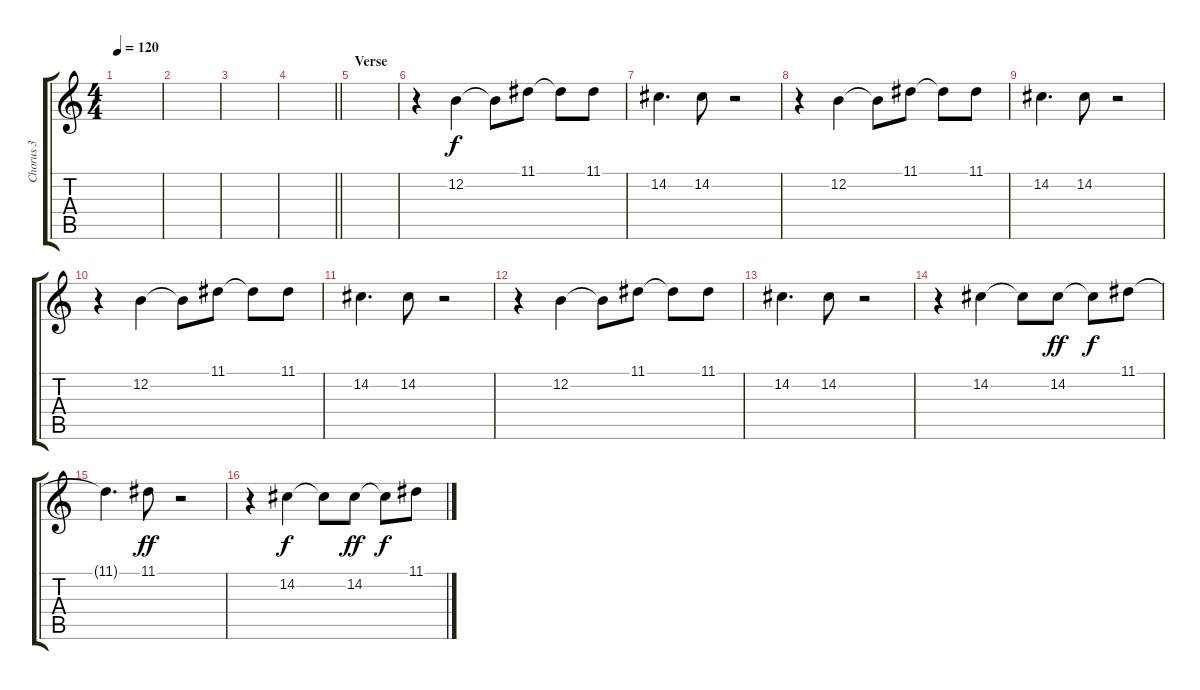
\track ("Chorus 3" "Chorus 3") {instrument choiraahs}
\staff {score tabs}
\tuning (E4 B3 G3 D3 A2 E2) {hide}
\ts (4 4)
\tempo 120
\clef g2
\ks c
|
|
|
\barLineRight lightlight
|
\section ("" "Verse")
|
r.4 12.2.4 12.2{t}.8 11.1.8 11.1{t}.8 11.1.8 |
14.2.4{d} 14.2.8 r.2 |
r.4 12.2.4 12.2{t}.8 11.1.8 11.1{t}.8 11.1.8 |
14.2.4{d} 14.2.8 r.2 |
r.4 12.2.4 12.2{t}.8 11.1.8 11.1{t}.8 11.1.8 |
14.2.4{d} 14.2.8 r.2 |
r.4 12.2.4 12.2{t}.8 11.1.8 11.1{t}.8 11.1.8 |
14.2.4{d} 14.2.8 r.2 |
r.4 14.2.4 14.2{t}.8 14.2.8{dy ff} 14.2{t}.8{dy f} 11.1.8 |
11.1{t}.4{d} 11.1.8{dy ff} r.2 |
r.4 14.2.4{dy f} 14.2{t}.8 14.2.8{dy ff} 14.2{t}.8{dy f} 11.1.8
